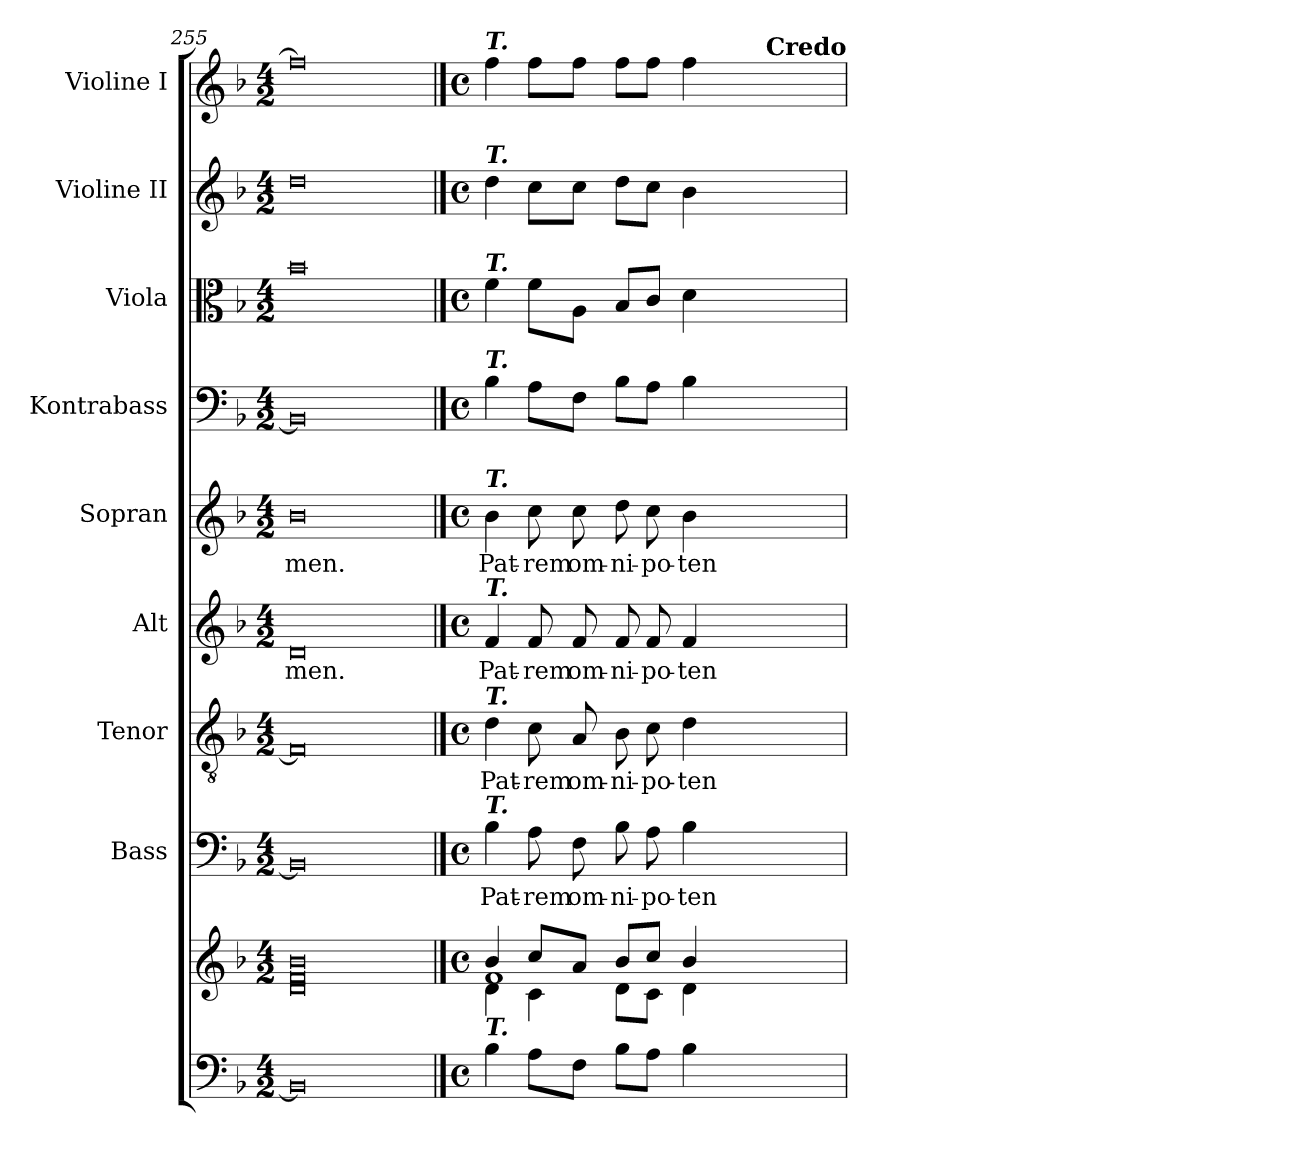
**kern	**kern	**kern	**text	**kern	**text	**kern	**text	**kern	**text	**kern	**kern	**kern	**kern
*part9	*part9	*part8	*part8	*part7	*part7	*part6	*part6	*part5	*part5	*part4	*part3	*part2	*part1
*staff10	*staff9	*staff8	*staff8	*staff7	*staff7	*staff6	*staff6	*staff5	*staff5	*staff4	*staff3	*staff2	*staff1
*	*	*I"Bass	*	*I"Tenor	*	*I"Alt	*	*I"Sopran	*	*I"Kontrabass	*I"Viola	*I"Violine II	*I"Violine I
*	*	*I'B.	*	*I'T.	*	*I'A.	*	*I'S.	*	*I'Kb.	*I'Vla.	*I'Vl. II	*I'Vl. I
*clefF4	*clefG2	*clefF4	*	*clefGv2	*	*clefG2	*	*clefG2	*	*clefF4	*clefC3	*clefG2	*clefG2
*	*	*	*	*	*	*	*	*	*	*ITrd7c12	*	*	*
*k[b-]	*k[b-]	*k[b-]	*	*k[b-]	*	*k[b-]	*	*k[b-]	*	*k[b-]	*k[b-]	*k[b-]	*k[b-]
*F:	*F:	*F:	*	*F:	*	*F:	*	*F:	*	*F:	*F:	*F:	*F:
*M4/2	*M4/2	*M4/2	*	*M4/2	*	*M4/2	*	*M4/2	*	*M4/2	*M4/2	*M4/2	*M4/2
=255	=255	=255	=255	=255	=255	=255	=255	=255	=255	=255	=255	=255	=255
!	!	!	!	!	!	!	!LO:LY:b	!	!LO:LY:b	!	!	!	!
0BB-]	0d 0f 0b-	0BB-]	.	0F]	.	0d	-men.	0b-	-men.	0BBB-]	0b-	0dd	0ff]
!!LO:PB:g=z
==256	==256	==256	==256	==256	==256	==256	==256	==256	==256	==256	==256	==256	==256
*M4/4	*M4/4	*M4/4	*	*M4/4	*	*M4/4	*	*M4/4	*	*M4/4	*M4/4	*M4/4	*M4/4
*met(c)	*met(c)	*met(c)	*	*met(c)	*	*met(c)	*	*met(c)	*	*met(c)	*met(c)	*met(c)	*met(c)
*	*^	*	*	*	*	*	*	*	*	*	*	*	*
*	*	*^	*	*	*	*	*	*	*	*	*	*	*	*
!	!	!	!	!	!	!	!	!	!	!	!	!	!	!	!LO:TX:a:Bi:t=T.
!	!	!	!	!	!	!	!	!	!	!	!	!	!	!LO:TX:a:Bi:t=T.	!
!	!	!	!	!	!	!	!	!	!	!	!	!	!LO:TX:a:Bi:t=T.	!	!
!	!	!	!	!	!	!	!	!	!	!	!	!LO:TX:a:Bi:t=T.	!	!	!
!	!	!	!	!	!	!	!	!	!	!LO:TX:a:Bi:t=T.	!	!	!	!	!
!	!	!	!	!	!	!	!	!LO:TX:a:Bi:t=T.	!	!	!	!	!	!	!
!	!	!	!	!	!	!LO:TX:a:Bi:t=T.	!	!	!	!	!	!	!	!	!
!	!	!	!	!LO:TX:a:Bi:t=T.	!	!	!	!	!	!	!	!	!	!	!
!LO:TX:a:Bi:t=T.	!	!	!	!	!	!	!	!	!	!	!	!	!	!	!
!	!	!	!	!	!LO:LY:b	!	!LO:LY:b	!	!LO:LY:b	!	!LO:LY:b	!	!	!	!
4B-\	4b-/	4d\	1f	4B-\	Pat-	4d\	Pat-	4f/	Pat-	4b-\	Pat-	4BB-\	4f\	4dd\	4ff\
!	!	!	!	!	!LO:LY:b	!	!LO:LY:b	!	!LO:LY:b	!	!LO:LY:b	!	!	!	!
8A\L	8cc/L	4c\	.	8A\	-rem	8c\	-rem	8f/	-rem	8cc\	-rem	8AA\L	8f\L	8cc\L	8ff\L
!	!	!	!	!	!LO:LY:b	!	!LO:LY:b	!	!LO:LY:b	!	!LO:LY:b	!	!	!	!
8F\J	8a/J	.	.	8F\	om-	8A/	om-	8f/	om-	8cc\	om-	8FF\J	8A\J	8cc\J	8ff\J
!	!	!	!	!	!LO:LY:b	!	!LO:LY:b	!	!LO:LY:b	!	!LO:LY:b	!	!	!	!
8B-\L	8b-/L	8d\L	.	8B-\	-ni-	8B-\	-ni-	8f/	-ni-	8dd\	-ni-	8BB-\L	8B-/L	8dd\L	8ff\L
!	!	!	!	!	!LO:LY:b	!	!LO:LY:b	!	!LO:LY:b	!	!LO:LY:b	!	!	!	!
8A\J	8cc/J	8c\J	.	8A\	-po-	8c\	-po-	8f/	-po-	8cc\	-po-	8AA\J	8c/J	8cc\J	8ff\J
!	!	!	!	!	!LO:LY:b	!	!LO:LY:b	!	!LO:LY:b	!	!LO:LY:b	!	!	!	!
4B-\	4b-/	4d\	.	4B-\	-ten-	4d\	-ten-	4f/	-ten-	4b-\	-ten-	4BB-\	4d\	4b-\	4ff\
1.ryy	1.ryy	1.ryy	1.ryy	1.ryy	.	1.ryy	.	1.ryy	.	1.ryy	.	1.ryy	1.ryy	1.ryy	1.ryy
!	!	!	!	!	!	!	!	!	!	!	!	!	!	!	!LO:TX:a:B:t=Credo
*	*v	*v	*v	*	*	*	*	*	*	*	*	*	*	*	*
=	=	=	=	=	=	=	=	=	=	=	=	=	=
*-	*-	*-	*-	*-	*-	*-	*-	*-	*-	*-	*-	*-	*-
